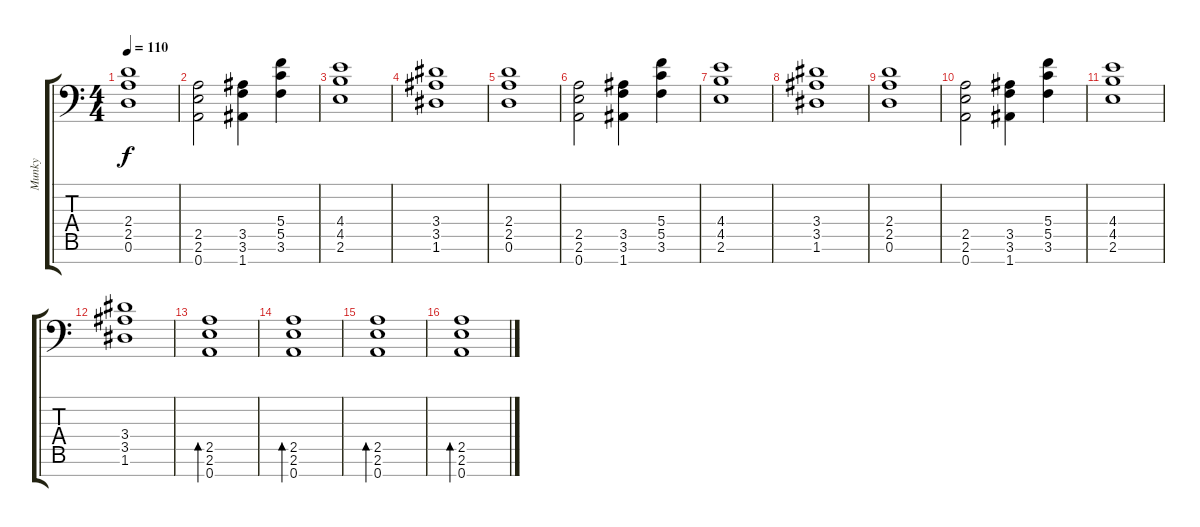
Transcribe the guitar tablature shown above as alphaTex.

\track ("Munky" "Munky") {instrument distortionguitar}
\staff {score tabs}
\tuning (D4 A3 F3 C3 G2 D2 A1) {hide}
\ts (4 4)
\tempo 110
\clef f4
\ks c
(2.4 2.5 0.6).1{dy f} |
(2.5 2.6 0.7).2 (3.5 3.6 1.7).4 (5.4 5.5 3.6).4 |
(4.4 4.5 2.6).1 |
(3.4 3.5 1.6).1 |
(2.4 2.5 0.6).1 |
(2.5 2.6 0.7).2 (3.5 3.6 1.7).4 (5.4 5.5 3.6).4 |
(4.4 4.5 2.6).1 |
(3.4 3.5 1.6).1 |
(2.4 2.5 0.6).1 |
(2.5 2.6 0.7).2 (3.5 3.6 1.7).4 (5.4 5.5 3.6).4 |
(4.4 4.5 2.6).1 |
(3.4 3.5 1.6).1 |
(2.5 2.6 0.7).1{bd 240 instrument electricguitarjazz} |
(2.5 2.6 0.7).1{bd 240} |
(2.5 2.6 0.7).1{bd 240} |
(2.5 2.6 0.7).1{bd 240}
